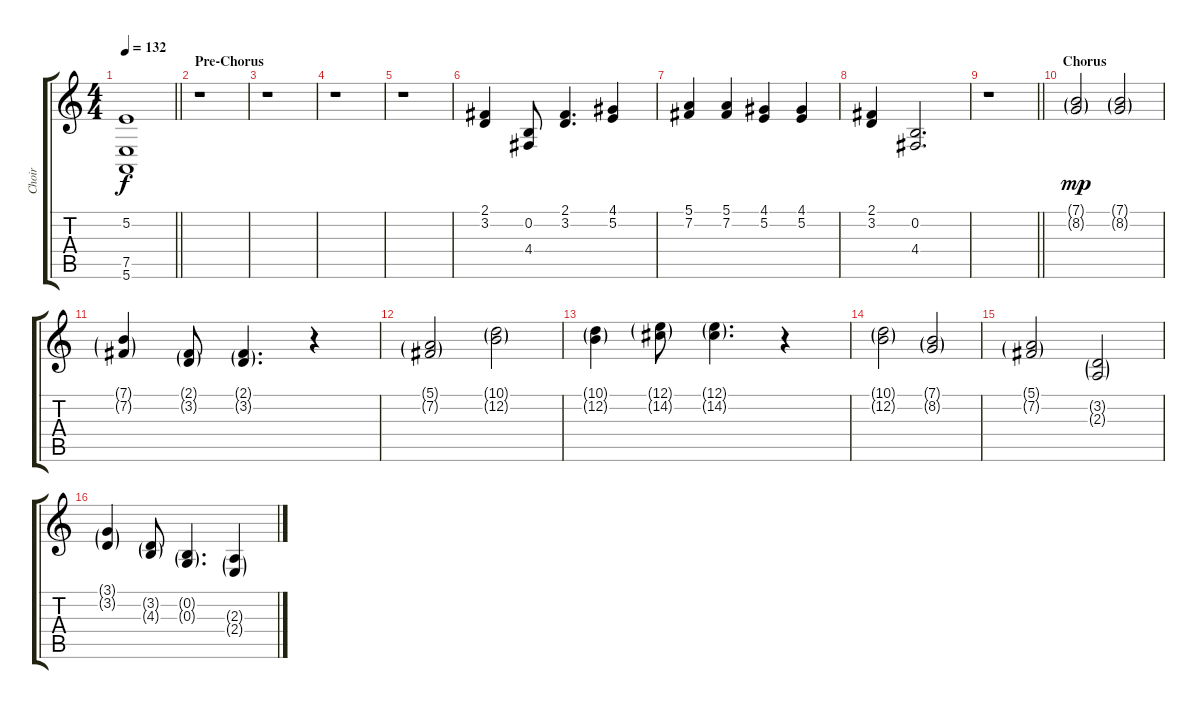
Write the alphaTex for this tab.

\track ("Choir" "Choir") {instrument choiraahs}
\staff {score tabs}
\tuning (E4 B3 G3 D3 A2 E2) {hide}
\ts (4 4)
\tempo 132
\clef g2
\barLineRight lightlight
\ks c
(5.2{t} 7.5{t} 5.6{t}).1{dy f} |
\section ("" "Pre-Chorus")
r.1 |
r.1 |
r.1 |
r.1 |
(2.1 3.2).4 (0.2 4.4).8 (2.1 3.2).4{d} (4.1 5.2).4 |
(5.1 7.2).4 (5.1 7.2).4 (4.1 5.2).4 (4.1 5.2).4 |
(2.1 3.2).4 (0.2 4.4).2{d} |
\barLineRight lightlight
r.1 |
\section ("" "Chorus ")
(7.1{g} 8.2{g}).2{dy mp} (7.1{g} 8.2{g}).2 |
(7.1{g} 7.2{g}).4 (2.1{g} 3.2{g}).8 (2.1{g} 3.2{g}).4{d} r.4 |
(5.1{g} 7.2{g}).2 (10.1{g} 12.2{g}).2 |
(10.1{g} 12.2{g}).4 (12.1{g} 14.2{g}).8 (12.1{g} 14.2{g}).4{d} r.4 |
(10.1{g} 12.2{g}).2 (7.1{g} 8.2{g}).2 |
(5.1{g} 7.2{g}).2 (3.2{g} 2.3{g}).2 |
(3.1{g} 3.2{g}).4 (3.2{g} 4.3{g}).8 (0.2{g} 0.3{g}).4{d} (2.3{g} 2.4{g}).4
